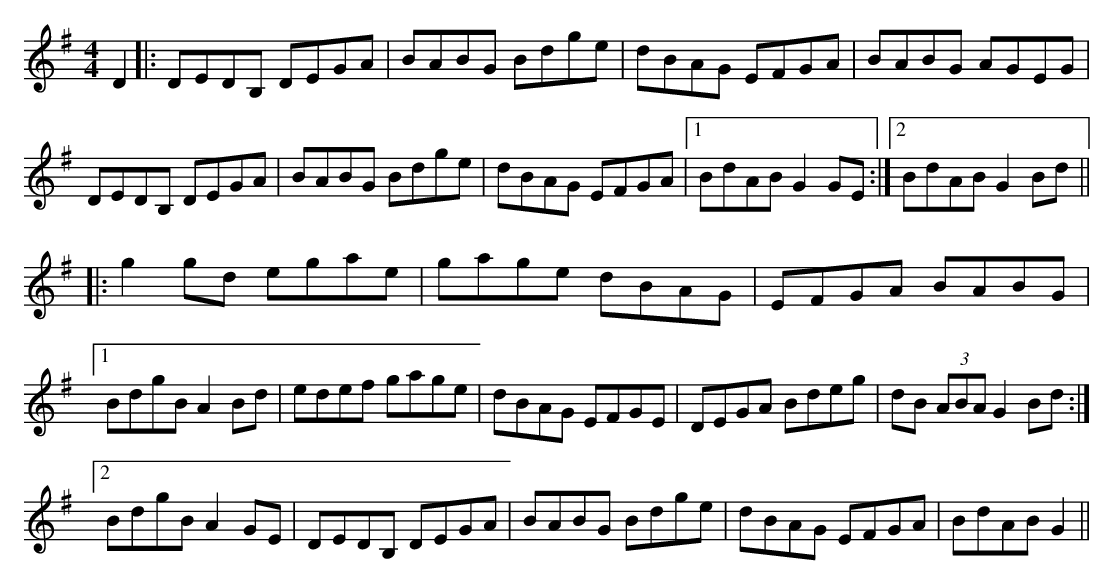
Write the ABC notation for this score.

X:1
M:4/4
K:G
D2|:DEDB, DEGA|BABG Bdge|dBAG EFGA|BABG AGEG|
DEDB, DEGA|BABG Bdge|dBAG EFGA|1 BdAB G2 GE:|2 BdAB G2 Bd||
|:g2 gd egae|gage dBAG|EFGA BABG|
[1BdgB A2 Bd|edef gage|dBAG EFGE|DEGA Bdeg|dB (3ABA G2 Bd:|
[2BdgB A2 GE|DEDB, DEGA|BABG Bdge|dBAG EFGA|BdAB G2||
